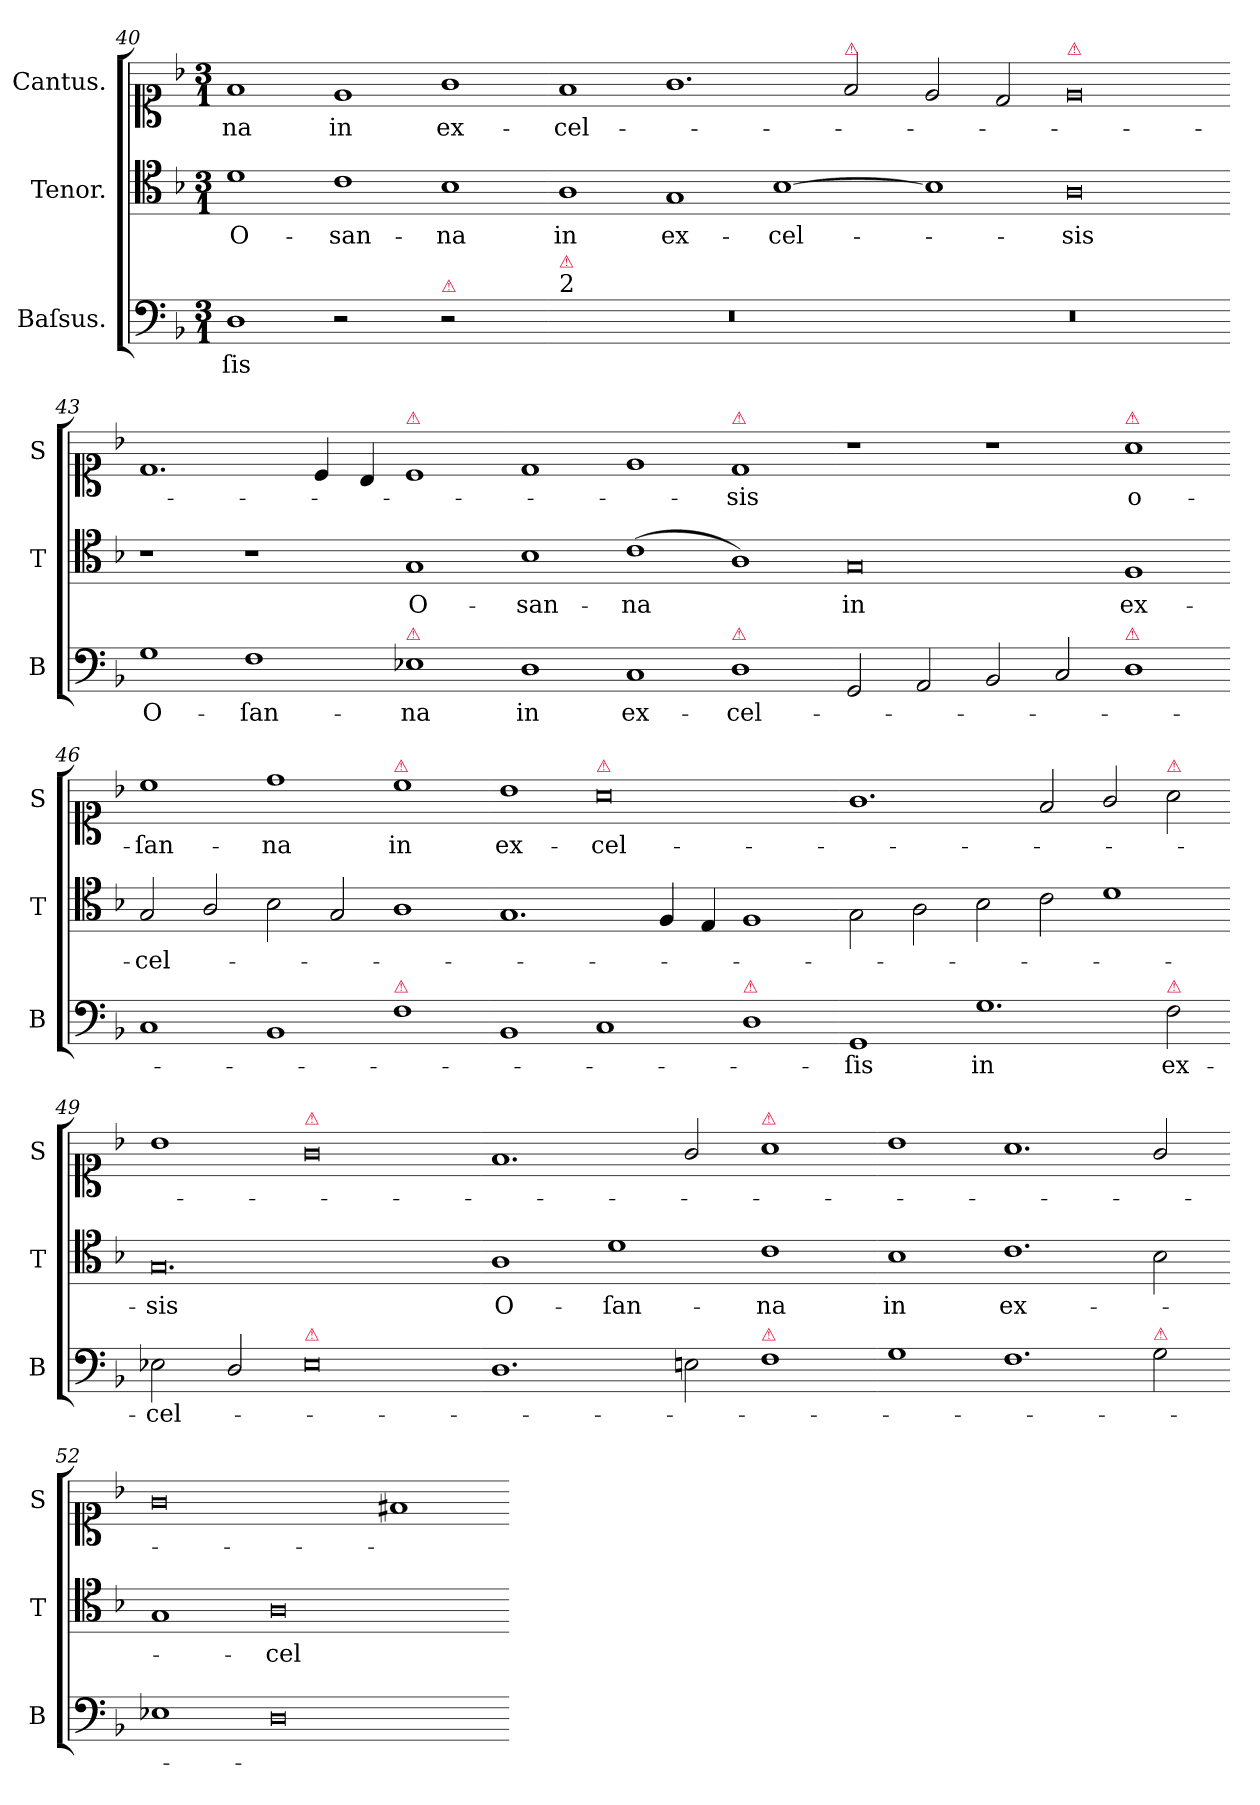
**kern	**text	**kern	**text	**kern	**text
*part3	*part3	*part2	*part2	*part1	*part1
*staff3	*staff3	*staff2	*staff2	*staff1	*staff1
*I"Baſsus.	*	*I"Tenor.	*	*I"Cantus.	*
*I'B	*	*I'T	*	*I'S	*
*clefF4	*	*clefC4	*	*clefC1	*
*k[b-]	*	*k[b-]	*	*k[b-]	*
*M3/1	*	*M3/1	*	*M3/1	*
=40	=40	=40	=40	=40	=40
1D\	ſis	1d\	O-	1f/	-na
!LO:N:vis=2	!	!	!	!	!
1r	.	1c\	-san-	1e/	in
!LO:TX:a:color=crimson:t=⚠	!	!	!	!	!
!LO:N:vis=2	!	!	!	!	!
1r	.	1B-\	-na	1g\	ex-
=41-	=41-	=41-	=41-	=41-	=41-
!LO:TX:a:t=2	!	!	!	!	!
!LO:TX:a:color=crimson:t=⚠	!	!	!	!	!
0.r	.	1A\	in	1f/	-cel-
.	.	1G/	ex-	1.g\	.
.	.	[1B-\	-cel-	.	.
!	!	!	!	!LO:TX:a:color=crimson:t=⚠	!
.	.	.	.	2f/	.
=42-	=42-	=42-	=42-	=42-	=42-
0.r	.	1B-\]	.	2e/	.
.	.	.	.	2d/	.
!	!	!	!	!LO:TX:a:color=crimson:t=⚠	!
.	.	0A\	-sis	0e/	.
=43-	=43-	=43-	=43-	=43-	=43-
1G\	O-	1r	.	1.d/	.
1F\	-ſan-	1r	.	.	.
.	.	.	.	4c/	.
.	.	.	.	4B-/	.
!	!	!	!	!LO:TX:a:color=crimson:t=⚠	!
!LO:TX:a:color=crimson:t=⚠	!	!	!	!	!
1E-X\	-na	1G/	O-	1c/	.
=44-	=44-	=44-	=44-	=44-	=44-
1D\	in	1B-\	-san-	1d/	.
1C/	ex-	(1c\	-na	1e/	.
!	!	!	!	!LO:TX:a:color=crimson:t=⚠	!
!LO:TX:a:color=crimson:t=⚠	!	!	!	!	!
1D\	-cel-	1A\)	.	1d/	-sis
=45-	=45-	=45-	=45-	=45-	=45-
2GG/	.	0G/	in	1r	.
2AA/	.	.	.	.	.
2BB-/	.	.	.	1r	.
2C/	.	.	.	.	.
!	!	!	!	!LO:TX:a:color=crimson:t=⚠	!
!LO:TX:a:color=crimson:t=⚠	!	!	!	!	!
1D\	.	1F/	ex-	1a\	o-
=46-	=46-	=46-	=46-	=46-	=46-
1C/	.	2G/	-cel-	1cc\	-ſan-
.	.	2A/	.	.	.
1BB-/	.	2B-\	.	1dd\	-na
.	.	2G/	.	.	.
!	!	!	!	!LO:TX:a:color=crimson:t=⚠	!
!LO:TX:a:color=crimson:t=⚠	!	!	!	!	!
1F\	.	1A\	.	1cc\	in
=47-	=47-	=47-	=47-	=47-	=47-
1BB-/	.	1.G/	.	1b-\	ex-
!	!	!	!	!LO:TX:a:color=crimson:t=⚠	!
1C/	.	.	.	0a\	-cel-
.	.	4F/	.	.	.
.	.	4E/	.	.	.
!LO:TX:a:color=crimson:t=⚠	!	!	!	!	!
1D\	.	1F/	.	.	.
=48-	=48-	=48-	=48-	=48-	=48-
1GG/	-ſis	2G\	.	1.g\	.
.	.	2A\	.	.	.
1.G\	in	2B-\	.	.	.
.	.	2c\	.	2f/	.
.	.	1d\	.	2g/	.
!	!	!	!	!LO:TX:a:color=crimson:t=⚠	!
!LO:TX:a:color=crimson:t=⚠	!	!	!	!	!
2F\	ex-	.	.	2a\	.
=49-	=49-	=49-	=49-	=49-	=49-
2E-X\	-cel-	0.G/	-sis	1b-\	.
2D/	.	.	.	.	.
!	!	!	!	!LO:TX:a:color=crimson:t=⚠	!
!LO:TX:a:color=crimson:t=⚠	!	!	!	!	!
0E-\	.	.	.	0g\	.
=50-	=50-	=50-	=50-	=50-	=50-
1.D\	.	1A\	O-	1.f/	.
.	.	1d\	-ſan-	.	.
2En\	.	.	.	2g/	.
!	!	!	!	!LO:TX:a:color=crimson:t=⚠	!
!LO:TX:a:color=crimson:t=⚠	!	!	!	!	!
1F\	.	1c\	-na	1a\	.
=51-	=51-	=51-	=51-	=51-	=51-
1G\	.	1B-\	in	1b-\	.
1.F\	.	1.c\	ex-	1.a\	.
!LO:TX:a:color=crimson:t=⚠	!	!	!	!	!
2G\	.	2B-\	.	2g/	.
=52-	=52-	=52-	=52-	=52-	=52-
1E-X\	.	1G/	.	0g\	.
0D\	.	0A\	-cel-	.	.
.	.	.	.	1f#X/	.
=-	=-	=-	=-	=-	=-
*-	*-	*-	*-	*-	*-
